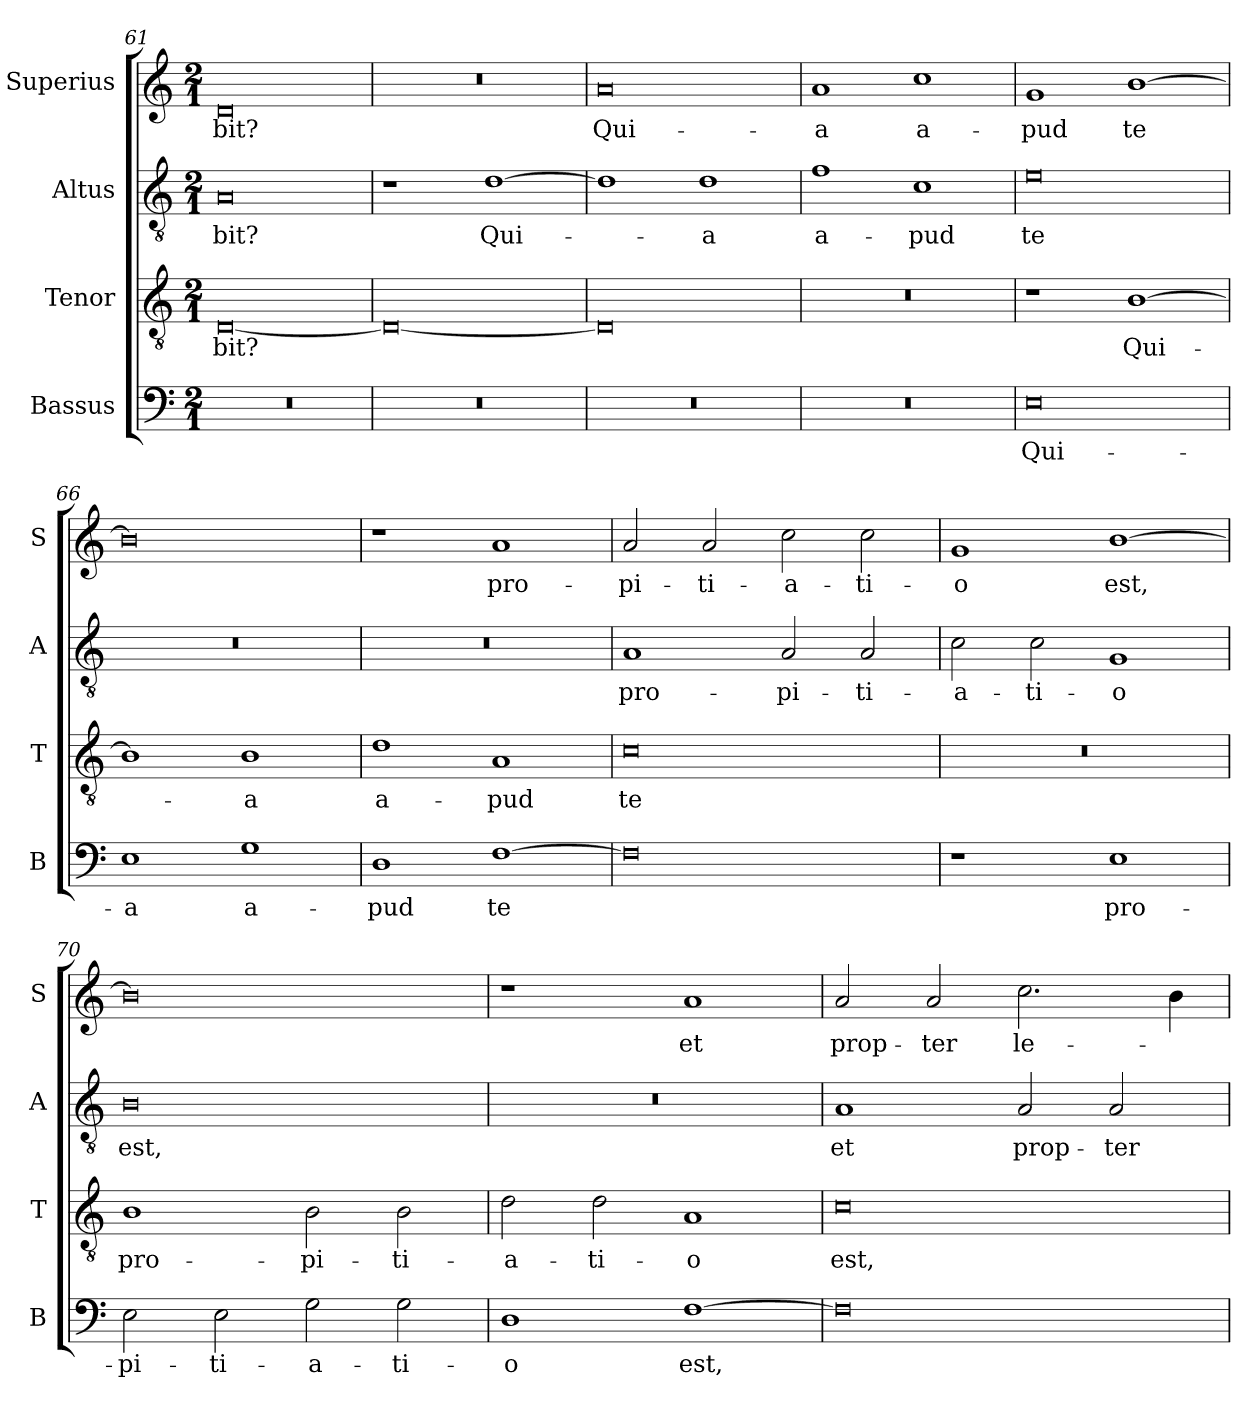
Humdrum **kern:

**kern	**text	**kern	**text	**kern	**text	**kern	**text
*part4	*part4	*part3	*part3	*part2	*part2	*part1	*part1
*staff4	*staff4	*staff3	*staff3	*staff2	*staff2	*staff1	*staff1
*I"Bassus	*	*I"Tenor	*	*I"Altus	*	*I"Superius	*
*I'B	*	*I'T	*	*I'A	*	*I'S	*
*clefF4	*	*clefGv2	*	*clefGv2	*	*clefG2	*
*k[]	*	*k[]	*	*k[]	*	*k[]	*
*C:	*	*C:	*	*C:	*	*C:	*
*M2/1	*	*M2/1	*	*M2/1	*	*M2/1	*
=61	=61	=61	=61	=61	=61	=61	=61
0r	.	[0D	-bit?	0A	-bit?	0d	-bit?
=62	=62	=62	=62	=62	=62	=62	=62
0r	.	0D_	.	1r	.	0r	.
.	.	.	.	[1d	Qui-	.	.
=63	=63	=63	=63	=63	=63	=63	=63
0r	.	0D]	.	1d]	.	0a	Qui-
.	.	.	.	1d	-a	.	.
=64	=64	=64	=64	=64	=64	=64	=64
0r	.	0r	.	1f	a-	1a	-a
.	.	.	.	1c	-pud	1cc	a-
=65	=65	=65	=65	=65	=65	=65	=65
0E	Qui-	1r	.	0e	te	1g	-pud
.	.	[1B	Qui-	.	.	[1b	te
=66	=66	=66	=66	=66	=66	=66	=66
1E	-a	1B]	.	0r	.	0b]	.
1G	a-	1B	-a	.	.	.	.
=67	=67	=67	=67	=67	=67	=67	=67
1D	-pud	1d	a-	0r	.	1r	.
[1F	te	1A	-pud	.	.	1a	pro-
=68	=68	=68	=68	=68	=68	=68	=68
0F]	.	0c	te	1A	pro-	2a	-pi-
.	.	.	.	.	.	2a	-ti-
.	.	.	.	2A	-pi-	2cc	-a-
.	.	.	.	2A	-ti-	2cc	-ti-
=69	=69	=69	=69	=69	=69	=69	=69
1r	.	0r	.	2c	-a-	1g	-o
.	.	.	.	2c	-ti-	.	.
1E	pro-	.	.	1G	-o	[1b	est,
=70	=70	=70	=70	=70	=70	=70	=70
2E	-pi-	1B	pro-	0B	est,	0b]	.
2E	-ti-	.	.	.	.	.	.
2G	-a-	2B	-pi-	.	.	.	.
2G	-ti-	2B	-ti-	.	.	.	.
=71	=71	=71	=71	=71	=71	=71	=71
1D	-o	2d	-a-	0r	.	1r	.
.	.	2d	-ti-	.	.	.	.
[1F	est,	1A	-o	.	.	1a	et
=72	=72	=72	=72	=72	=72	=72	=72
0F]	.	0c	est,	1A	et	2a	prop-
.	.	.	.	.	.	2a	-ter
.	.	.	.	2A	prop-	2.cc	le-
.	.	.	.	2A	-ter	.	.
.	.	.	.	.	.	4b	.
=	=	=	=	=	=	=	=
*-	*-	*-	*-	*-	*-	*-	*-
